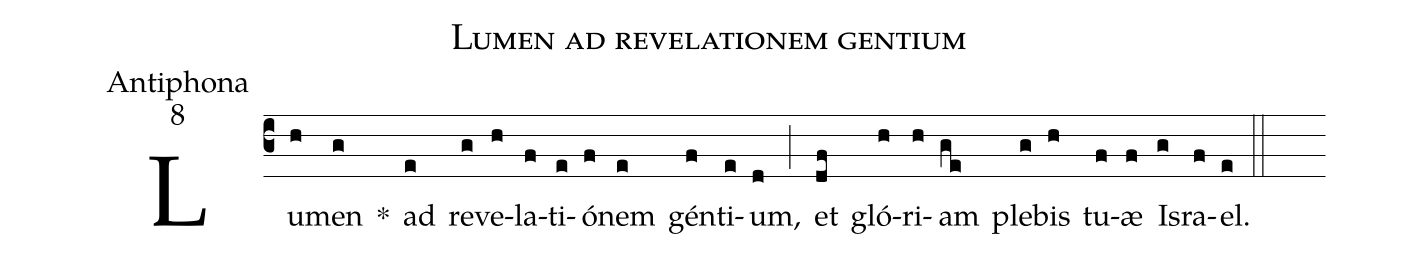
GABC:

name:Lumen ad revelationem gentium;
office-part:Antiphona;
mode:8;
%%
(c3) Lu(h)men(g) *() ad(e) re(g)ve(h)la(f)ti(e)ó(f)nem(e) gén(f)ti(e)um,(d) (;) et(df) gló(h)ri(h)am(ge) ple(g)bis(h) tu(f)æ(f) Is(g)ra(f)el.(e) (::)
